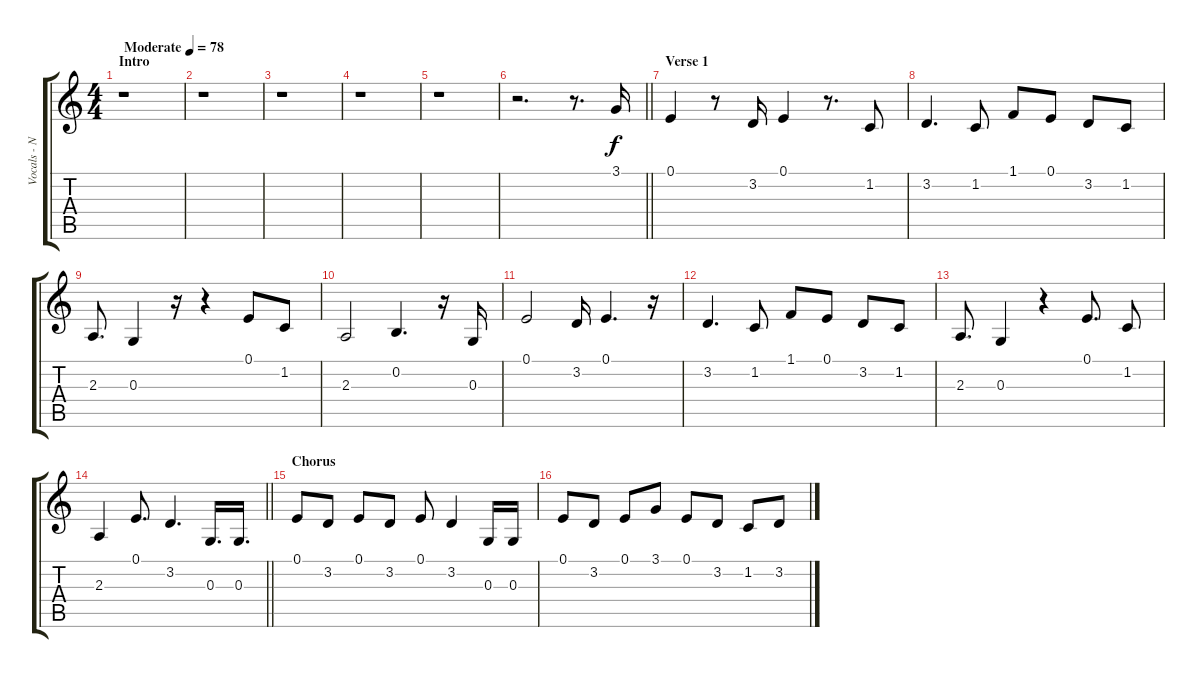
\track ("Vocals - Nick" "Vocals - N") {instrument clarinet}
\staff {score tabs}
\tuning (E4 B3 G3 D3 A2 E2) {hide}
\ts (4 4)
\section ("" "Intro")
\tempo (78 "Moderate")
\clef g2
\ks c
r.1{dy f instrument clarinet} |
r.1 |
r.1 |
r.1 |
r.1 |
\barLineRight lightlight
r.2{d} r.8{d} 3.1.16 |
\section ("" "Verse 1")
0.1.4 r.8 3.2.16 0.1.4 r.8{d} 1.2.8 |
3.2.4{d} 1.2.8 1.1.8 0.1.8 3.2.8 1.2.8 |
2.3.8{d} 0.3.4 r.16 r.4 0.1.8 1.2.8 |
2.3.2 0.2.4{d} r.16 0.3.16 |
0.1.2 3.2.16 0.1.4{d} r.16 |
3.2.4{d} 1.2.8 1.1.8 0.1.8 3.2.8 1.2.8 |
2.3.8{d} 0.3.4 r.4 0.1.8{d} 1.2.8 |
\barLineRight lightlight
2.3.4 0.1.8{d} 3.2.4{d} 0.3.16{d} 0.3.16{d} |
\section ("" "Chorus")
0.1.8 3.2.8 0.1.8 3.2.8 0.1.8 3.2.4 0.3.16 0.3.16 |
0.1.8 3.2.8 0.1.8 3.1.8 0.1.8 3.2.8 1.2.8 3.2.8
